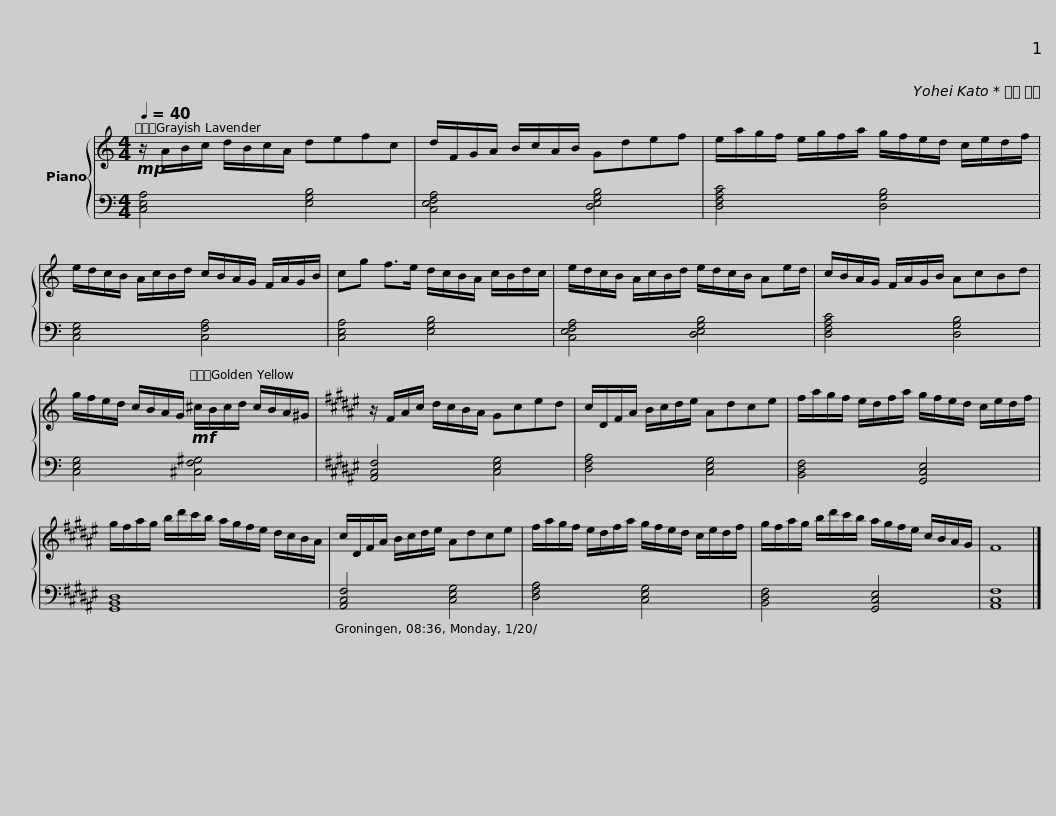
X:1
%%score { 1 | 2 }
L:1/8
Q:1/4=40
M:4/4
I:linebreak $
K:C
V:1 treble
V:2 bass
V:1
!mp! z/ A/B/c/ d/B/c/A/ defc | d/F/G/A/ B/c/A/B/ Gdef | e/a/g/f/ e/g/f/a/ g/f/e/d/ c/e/d/f/ |$ e/d/c/B/ A/c/B/d/ c/B/A/G/ F/A/G/B/ | cg f>e d/c/B/A/ c/B/d/c/ | %5
 e/d/c/B/ A/c/B/d/ e/d/c/B/ Ae/d/ |$ c/B/A/G/ F/A/G/B/ AcBd | g/f/e/d/ c/B/A/G/!mf! ^c/B/c/d/ c/B/A/^G/ |[K:F#] z/ F/A/c/ d/c/B/A/ Gced |$ c/D/F/A/ B/c/d/e/ Adce | %10
 f/a/g/f/ e/d/f/a/ g/f/e/d/ c/e/d/f/ | g/f/a/g/ b/d'/c'/b/ a/g/f/e/ d/c/B/A/ |$ c/D/F/A/ B/c/d/e/ Adce | f/a/g/f/ e/d/f/a/ g/f/e/d/ c/e/d/f/ | g/f/a/g/ b/d'/c'/b/ a/g/f/e/ c/B/A/G/ | %15
 F8 |] %16
V:2
 [C,E,A,]4 [E,G,B,]4 | [C,E,F,A,]4 [D,E,G,B,]4 | [D,F,A,C]4 [D,G,B,]4 |$ [C,E,G,]4 [C,F,A,]4 | [C,E,A,]4 [E,G,B,]4 | %5
 [C,E,F,A,]4 [D,E,G,B,]4 |$ [D,F,A,C]4 [D,G,B,]4 | [C,E,G,]4 [^C,F,^G,]4 |[K:F#] [A,,C,F,]4 [C,E,G,]4 |$ [D,F,A,]4 [C,E,G,]4 | %10
 [B,,D,F,]4 [G,,C,E,]4 | [G,,B,,D,]8 |$ [A,,C,F,]4 [C,E,G,]4 | [D,F,A,]4 [C,E,G,]4 | [B,,D,F,]4 [G,,C,E,]4 | %15
 [A,,C,F,]8 |] %16
